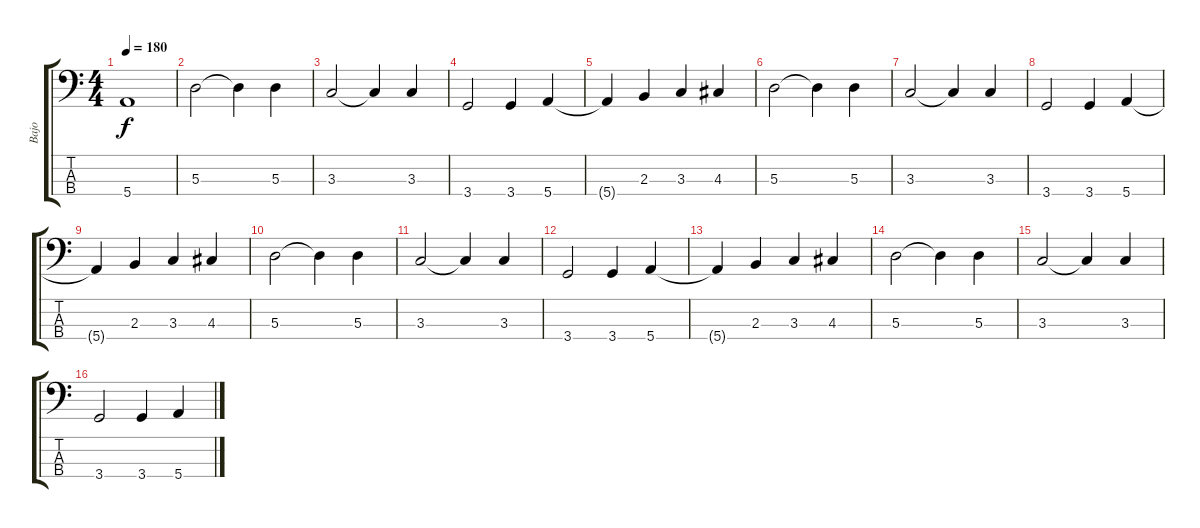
\track ("Bajo" "Bajo") {instrument electricbassfinger}
\staff {score tabs}
\tuning (G2 D2 A1 E1) {hide}
\ts (4 4)
\tempo 180
\clef f4
\ks c
5.4{t}.1{dy f} |
5.3.2 5.3{t}.4 5.3.4 |
3.3.2 3.3{t}.4 3.3.4 |
3.4.2 3.4.4 5.4.4 |
5.4{t}.4 2.3.4 3.3.4 4.3.4 |
5.3.2 5.3{t}.4 5.3.4 |
3.3.2 3.3{t}.4 3.3.4 |
3.4.2 3.4.4 5.4.4 |
5.4{t}.4 2.3.4 3.3.4 4.3.4 |
5.3.2 5.3{t}.4 5.3.4 |
3.3.2 3.3{t}.4 3.3.4 |
3.4.2 3.4.4 5.4.4 |
5.4{t}.4 2.3.4 3.3.4 4.3.4 |
5.3.2 5.3{t}.4 5.3.4 |
3.3.2 3.3{t}.4 3.3.4 |
3.4.2 3.4.4 5.4.4
